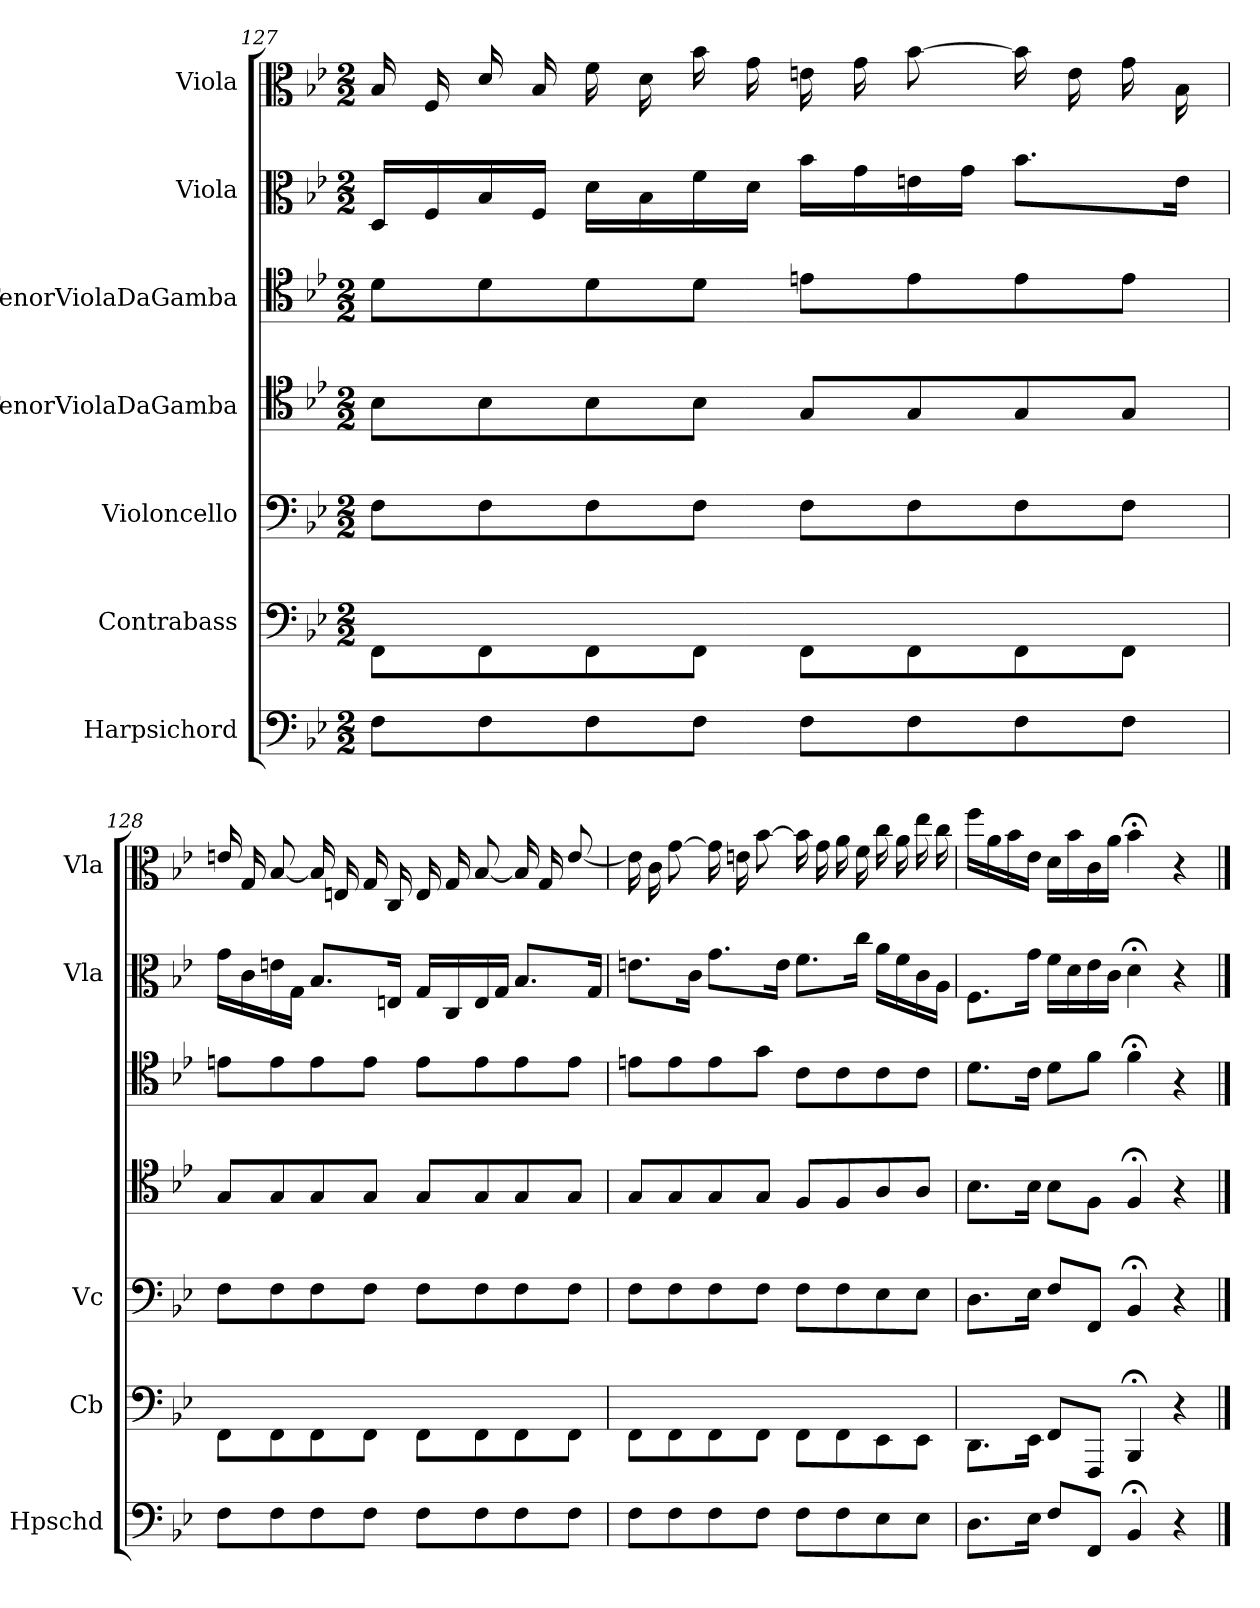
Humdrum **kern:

**kern	**kern	**kern	**kern	**kern	**kern	**kern
*part7	*part6	*part5	*part4	*part3	*part2	*part1
*staff7	*staff6	*staff5	*staff4	*staff3	*staff2	*staff1
*I"Harpsichord	*I"Contrabass	*I"Violoncello	*I"TenorViolaDaGamba	*I"TenorViolaDaGamba	*I"Viola	*I"Viola
*I'Hpschd	*I'Cb	*I'Vc	*	*	*I'Vla	*I'Vla
*clefF4	*clefF4	*clefF4	*clefC4	*clefC4	*clefC3	*clefC3
*k[b-e-]	*k[b-e-]	*k[b-e-]	*k[b-e-]	*k[b-e-]	*k[b-e-]	*k[b-e-]
*B-:	*B-:	*B-:	*B-:	*B-:	*B-:	*B-:
*M2/2	*M2/2	*M2/2	*M2/2	*M2/2	*M2/2	*M2/2
=127	=127	=127	=127	=127	=127	=127
8F\L	8FF\L	8F\L	8B-\L	8d\L	16D/LL	16B-/
.	.	.	.	.	16F/	16F/
8F\	8FF\	8F\	8B-\	8d\	16B-/	16d/
.	.	.	.	.	16F/JJ	16B-/
8F\	8FF\	8F\	8B-\	8d\	16d\LL	16f\
.	.	.	.	.	16B-\	16d\
8F\J	8FF\J	8F\J	8B-\J	8d\J	16f\	16b-\
.	.	.	.	.	16d\JJ	16g\
8F\L	8FF\L	8F\L	8G/L	8en\L	16b-\LL	16en\
.	.	.	.	.	16g\	16g\
8F\	8FF\	8F\	8G/	8e\	16en\	[8b-\
.	.	.	.	.	16g\JJ	.
8F\	8FF\	8F\	8G/	8e\	8.b-\L	16b-\]
.	.	.	.	.	.	16e\
8F\J	8FF\J	8F\J	8G/J	8e\J	.	16g\
.	.	.	.	.	16e\Jk	16B-\
=128	=128	=128	=128	=128	=128	=128
8F\L	8FF\L	8F\L	8G/L	8en\L	16g\LL	16en/
.	.	.	.	.	16c\	16G/
8F\	8FF\	8F\	8G/	8e\	16en\	[8B-/
.	.	.	.	.	16G\JJ	.
8F\	8FF\	8F\	8G/	8e\	8.B-/L	16B-/]
.	.	.	.	.	.	16En/
8F\J	8FF\J	8F\J	8G/J	8e\J	.	16G/
.	.	.	.	.	16En/Jk	16C/
8F\L	8FF\L	8F\L	8G/L	8e\L	16G/LL	16E/
.	.	.	.	.	16C/	16G/
8F\	8FF\	8F\	8G/	8e\	16E/	[8B-/
.	.	.	.	.	16G/JJ	.
8F\	8FF\	8F\	8G/	8e\	8.B-/L	16B-/]
.	.	.	.	.	.	16G/
8F\J	8FF\J	8F\J	8G/J	8e\J	.	[8e/
.	.	.	.	.	16G/Jk	.
=129	=129	=129	=129	=129	=129	=129
8F\L	8FF\L	8F\L	8G/L	8en\L	8.en\L	16e\]
.	.	.	.	.	.	16c\
8F\	8FF\	8F\	8G/	8e\	.	[8g\
.	.	.	.	.	16c\Jk	.
8F\	8FF\	8F\	8G/	8e\	8.g\L	16g\]
.	.	.	.	.	.	16en\
8F\J	8FF\J	8F\J	8G/J	8g\J	.	[8b-\
.	.	.	.	.	16e\Jk	.
8F\L	8FF\L	8F\L	8F/L	8c\L	8.f\L	16b-\]
.	.	.	.	.	.	16g\
8F\	8FF\	8F\	8F/	8c\	.	16a\
.	.	.	.	.	16cc\Jk	16f\
8E-\	8EE-\	8E-\	8A/	8c\	16a\LL	16cc\
.	.	.	.	.	16f\	16a\
8E-\J	8EE-\J	8E-\J	8A/J	8c\J	16c\	16ee-\
.	.	.	.	.	16A\JJ	16cc\
=130	=130	=130	=130	=130	=130	=130
8.D\L	8.DD\L	8.D\L	8.B-\L	8.d\L	8.F\L	16ff\LL
.	.	.	.	.	.	16a\
.	.	.	.	.	.	16b-\
16E-\Jk	16EE-\Jk	16E-\Jk	16B-\Jk	16c\Jk	16g\Jk	16e-\JJ
8F/L	8FF/L	8F/L	8B-\L	8d\L	16f\LL	16d\LL
.	.	.	.	.	16d\	16b-\
8FF/J	8FFF/J	8FF/J	8F\J	8f\J	16e-\	16c\
.	.	.	.	.	16c\JJ	16a\JJ
4BB-;</	4BBB-;</	4BB-;</	4F;</	4f;<\	4d;<\	4b-;<\
4r	4r	4r	4r	4r	4r	4r
==	==	==	==	==	==	==
*-	*-	*-	*-	*-	*-	*-
